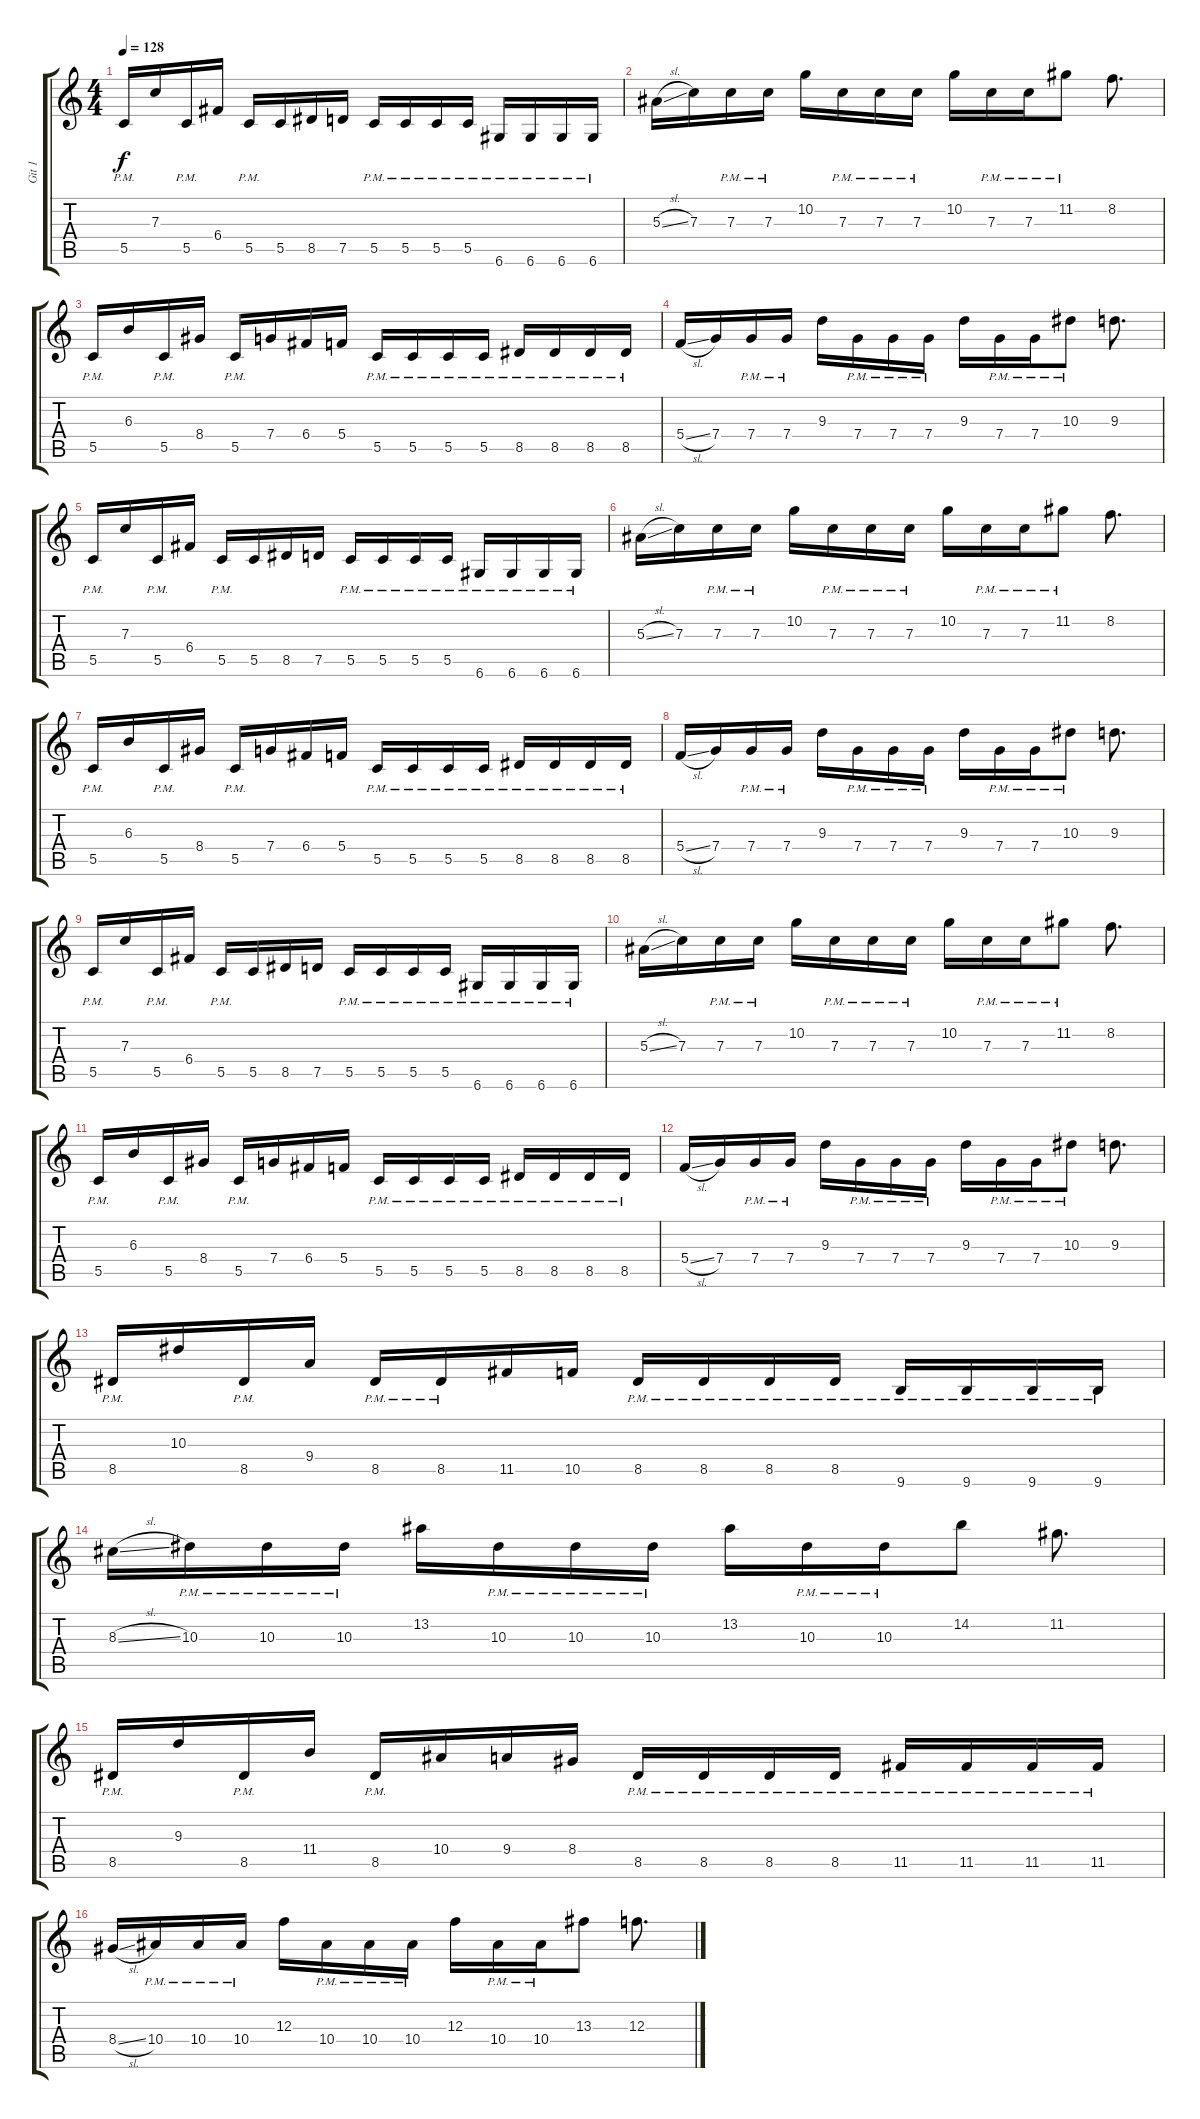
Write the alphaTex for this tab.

\track ("Git 1" "Git 1") {instrument distortionguitar}
\staff {score tabs}
\tuning (D4 A3 F3 C3 G2 D2) {hide}
\ts (4 4)
\tempo 128
\clef g2
\ks c
5.5{pm}.16{dy f} 7.3.16 5.5{pm}.16 6.4.16 5.5{pm}.16 5.5.16 8.5.16 7.5.16 5.5{pm}.16 5.5{pm}.16 5.5{pm}.16 5.5{pm}.16 6.6{pm}.16 6.6{pm}.16 6.6{pm}.16 6.6{pm}.16 |
5.3{sl}.16 7.3.16 7.3{pm}.16 7.3{pm}.16 10.2.16 7.3{pm}.16 7.3{pm}.16 7.3{pm}.16 10.2.16 7.3{pm}.16 7.3{pm}.16 11.2{pm}.8 8.2.8{d} |
5.5{pm}.16 6.3.16 5.5{pm}.16 8.4.16 5.5{pm}.16 7.4.16 6.4.16 5.4.16 5.5{pm}.16 5.5{pm}.16 5.5{pm}.16 5.5{pm}.16 8.5{pm}.16 8.5{pm}.16 8.5{pm}.16 8.5{pm}.16 |
5.4{sl}.16 7.4.16 7.4{pm}.16 7.4{pm}.16 9.3.16 7.4{pm}.16 7.4{pm}.16 7.4{pm}.16 9.3.16 7.4{pm}.16 7.4{pm}.16 10.3{pm}.8 9.3.8{d} |
5.5{pm}.16 7.3.16 5.5{pm}.16 6.4.16 5.5{pm}.16 5.5.16 8.5.16 7.5.16 5.5{pm}.16 5.5{pm}.16 5.5{pm}.16 5.5{pm}.16 6.6{pm}.16 6.6{pm}.16 6.6{pm}.16 6.6{pm}.16 |
5.3{sl}.16 7.3.16 7.3{pm}.16 7.3{pm}.16 10.2.16 7.3{pm}.16 7.3{pm}.16 7.3{pm}.16 10.2.16 7.3{pm}.16 7.3{pm}.16 11.2{pm}.8 8.2.8{d} |
5.5{pm}.16 6.3.16 5.5{pm}.16 8.4.16 5.5{pm}.16 7.4.16 6.4.16 5.4.16 5.5{pm}.16 5.5{pm}.16 5.5{pm}.16 5.5{pm}.16 8.5{pm}.16 8.5{pm}.16 8.5{pm}.16 8.5{pm}.16 |
5.4{sl}.16 7.4.16 7.4{pm}.16 7.4{pm}.16 9.3.16 7.4{pm}.16 7.4{pm}.16 7.4{pm}.16 9.3.16 7.4{pm}.16 7.4{pm}.16 10.3{pm}.8 9.3.8{d} |
5.5{pm}.16 7.3.16 5.5{pm}.16 6.4.16 5.5{pm}.16 5.5.16 8.5.16 7.5.16 5.5{pm}.16 5.5{pm}.16 5.5{pm}.16 5.5{pm}.16 6.6{pm}.16 6.6{pm}.16 6.6{pm}.16 6.6{pm}.16 |
5.3{sl}.16 7.3.16 7.3{pm}.16 7.3{pm}.16 10.2.16 7.3{pm}.16 7.3{pm}.16 7.3{pm}.16 10.2.16 7.3{pm}.16 7.3{pm}.16 11.2{pm}.8 8.2.8{d} |
5.5{pm}.16 6.3.16 5.5{pm}.16 8.4.16 5.5{pm}.16 7.4.16 6.4.16 5.4.16 5.5{pm}.16 5.5{pm}.16 5.5{pm}.16 5.5{pm}.16 8.5{pm}.16 8.5{pm}.16 8.5{pm}.16 8.5{pm}.16 |
5.4{sl}.16 7.4.16 7.4{pm}.16 7.4{pm}.16 9.3.16 7.4{pm}.16 7.4{pm}.16 7.4{pm}.16 9.3.16 7.4{pm}.16 7.4{pm}.16 10.3{pm}.8 9.3.8{d} |
8.5{pm}.16 10.3.16 8.5{pm}.16 9.4.16 8.5{pm}.16 8.5{pm}.16 11.5.16 10.5.16 8.5{pm}.16 8.5{pm}.16 8.5{pm}.16 8.5{pm}.16 9.6{pm}.16 9.6{pm}.16 9.6{pm}.16 9.6{pm}.16 |
8.3{sl}.16 10.3{pm}.16 10.3{pm}.16 10.3{pm}.16 13.2.16 10.3{pm}.16 10.3{pm}.16 10.3{pm}.16 13.2.16 10.3{pm}.16 10.3{pm}.16 14.2.8 11.2.8{d} |
8.5{pm}.16 9.3.16 8.5{pm}.16 11.4.16 8.5{pm}.16 10.4.16 9.4.16 8.4.16 8.5{pm}.16 8.5{pm}.16 8.5{pm}.16 8.5{pm}.16 11.5{pm}.16 11.5{pm}.16 11.5{pm}.16 11.5{pm}.16 |
8.4{sl}.16 10.4{pm}.16 10.4{pm}.16 10.4{pm}.16 12.3.16 10.4{pm}.16 10.4{pm}.16 10.4{pm}.16 12.3.16 10.4{pm}.16 10.4{pm}.16 13.3.8 12.3.8{d}
